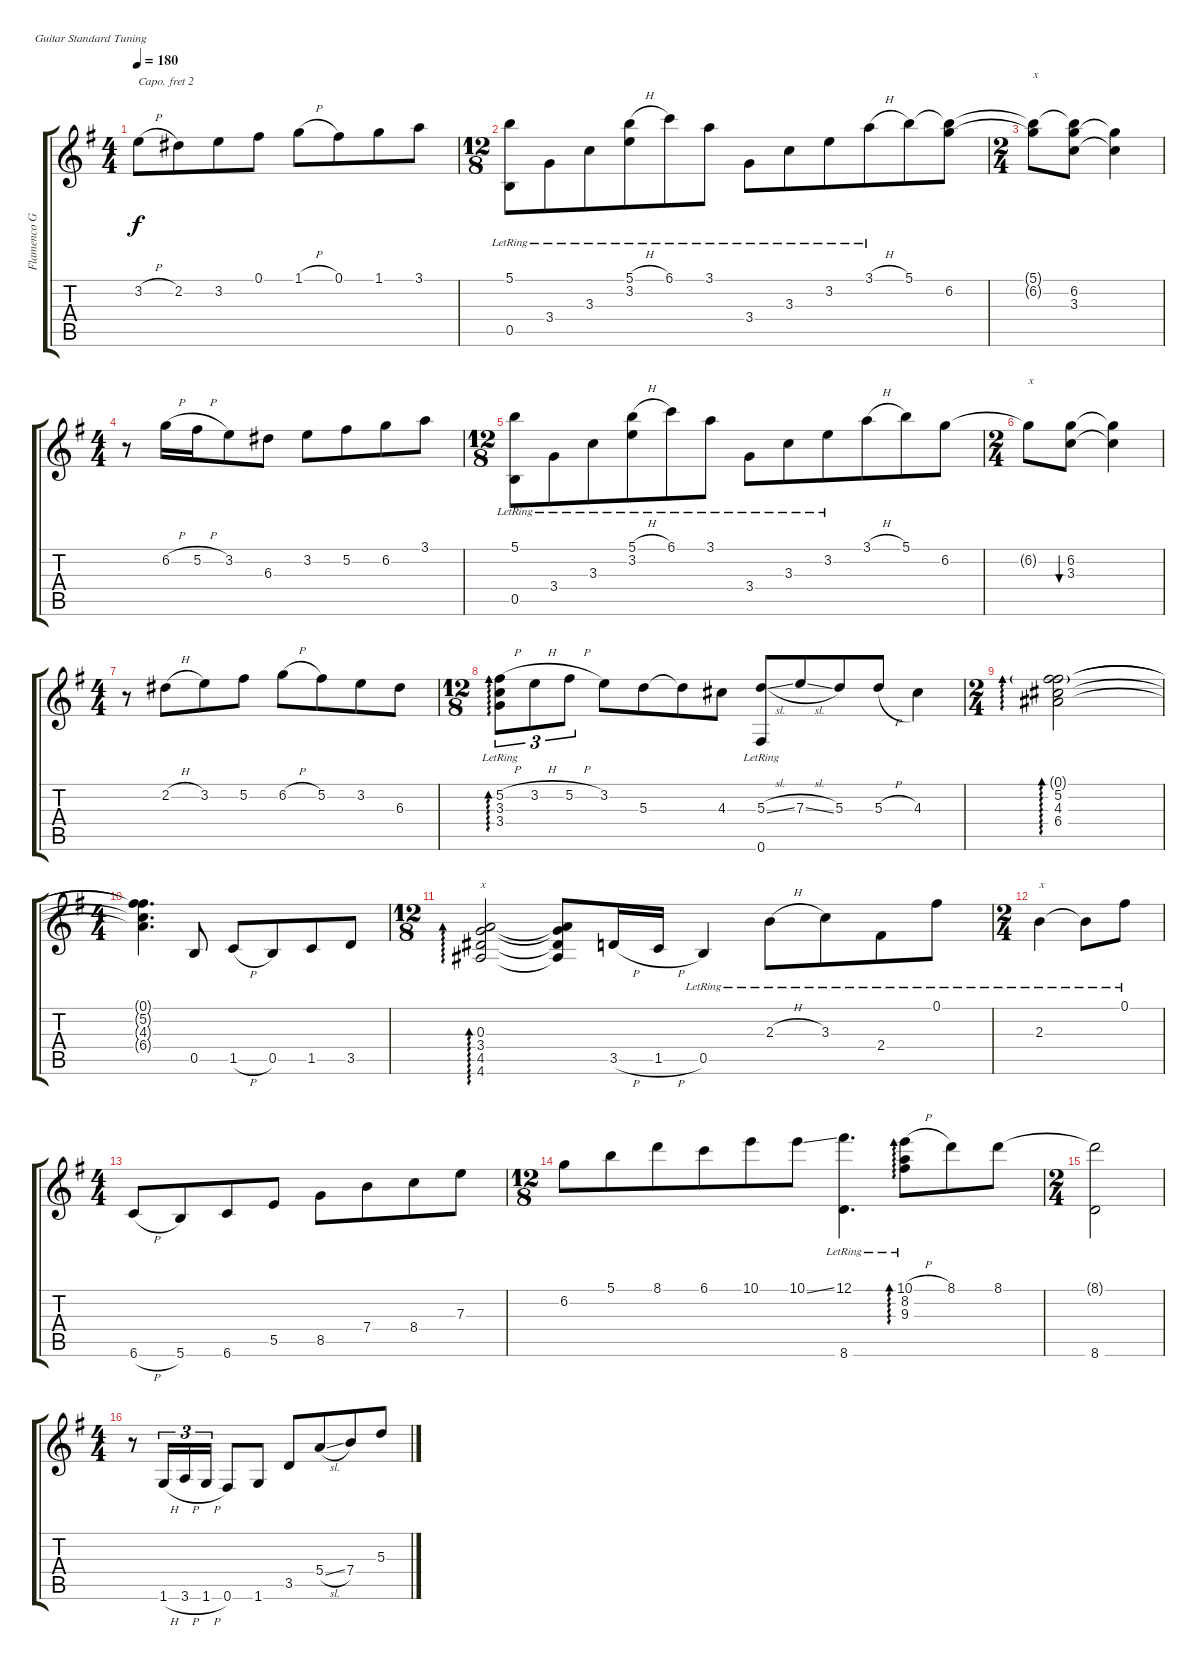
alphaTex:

\defaultSystemsLayout 4
\bracketExtendMode groupsimilarinstruments
\otherSystemsTrackNameOrientation horizontal
\track ("Flamenco Guitar" "Flamenco G") {instrument acousticguitarnylon}
\staff {score tabs}
\capo 2
\tuning (E4 B3 G3 D3 A2 E2)
\ts (4 4)
\beaming (8 4 4)
\tempo 180
\clef g2
\scale
0.393585
\ks g
3.2{h}.8{dy f instrument acousticguitarnylon} 2.2.8 3.2.8 0.1.8 1.1{h}.8 0.1.8 1.1.8 3.1.8 |
\ts (12 8)
\beaming (8 6 6)
\scale
0.432077 (0.5{lr} 5.1{lr}).8 3.4{lr}.8 3.3{lr}.8 (3.2{lr} 5.1{h lr}).8 6.1{lr}.8 3.1{lr}.8 3.4{lr}.8 3.3{lr}.8 3.2{lr}.8 3.1{h lr}.8 5.1.8 (6.2 5.1{t}).8 |
\ts (2 4)
\beaming (8 2 2)
\scale
0.174342 (6.2{t} 5.1{t}).8{txt "x"} (6.2 3.3 5.1{t}).8 (3.3{t} 6.2{t}).4 |
\ts (4 4)
\beaming (8 4 4)
r.8 6.2{h}.16 5.2{h}.16 3.2.8 6.3.8 3.2.8 5.2.8 6.2.8 3.1.8 |
\ts (12 8)
\beaming (8 6 6)
(0.5{lr} 5.1{lr}).8 3.4{lr}.8 3.3{lr}.8 (3.2{lr} 5.1{h lr}).8 6.1{lr}.8 3.1{lr}.8 3.4{lr}.8 3.3{lr}.8 3.2{lr}.8 3.1{h}.8 5.1.8 6.2.8 |
\ts (2 4)
\beaming (8 4)
6.2{t}.8{txt "x"} (6.2 3.3).8{bu 30} (3.3{t} 6.2{t}).4 |
\ts (4 4)
\beaming (8 4 4)
\scale
0.382898 r.8 2.2{h}.8 3.2.8 5.2.8 6.2{h}.8 5.2.8 3.2.8 6.3.8 |
\ts (12 8)
\beaming (8 6 6)
\scale
0.439904 (3.4{lr} 3.3{lr} 5.2{h lr}).8{tu (3 2) ad 0} 3.2{h}.8{tu (3 2)} 5.2{h}.8{tu (3 2)} 3.2.8 5.3.8 5.3{t}.8 4.3.8 (5.3{sl} 0.6{lr}).8 7.3{sl}.8 5.3.8 5.3{h}.8 4.3.4 |
\ts (2 4)
\beaming (8 4)
\scale
0.177004 (4.3 6.4 5.2 0.1{g}).2{ad 0} |
\ts (4 4)
\beaming (8 4 4)
\scale
0.371167 (6.4{t} 4.3{t} 5.2{t} 0.1{t}).4{d} 0.5.8 1.5{h}.8 0.5.8 1.5.8 3.5.8 |
\ts (12 8)
\beaming (8 6 6)
\scale
0.4433 (4.5 4.6 3.4 0.3).2{ad 0 txt "x"} (4.6{t} 4.5{t} 3.4{t} 0.3{t}).8 3.5{h}.16 1.5{h}.16 0.5{lr}.4 2.3{h lr}.8 3.3{lr}.8 2.4{lr}.8 0.1{lr}.8 |
\ts (2 4)
\beaming (8 4)
\scale
0.185377 2.3{lr}.4{txt "x"} 2.3{lr t}.8 0.1{lr}.8 |
\ts (4 4)
\beaming (8 4 4)
\scale
0.406082 6.6{h}.8 5.6.8 6.6.8 5.5.8 8.5.8 7.4.8 8.4.8 7.3.8 |
\ts (12 8)
\beaming (8 6 6)
\scale
0.420068 6.2.8 5.1.8 8.1.8 6.1.8 10.1.8 10.1{ss}.8 (8.6{lr} 12.1).4{d} (9.3{lr} 8.2{lr} 10.1{h lr}).8{ad 0} 8.1.8 8.1.8 |
\ts (2 4)
\beaming (8 4)
\scale
0.173606 (8.1{t} 8.6).2 |
\ts (4 4)
\beaming (8 4 4)
\scale
0.41877 r.8 1.6{h}.16{tu (3 2)} 3.6{h}.16{tu (3 2)} 1.6{h}.16{tu (3 2)} 0.6.8 1.6.8 3.5.8 5.4{sl}.8 7.4.8 5.3.8
